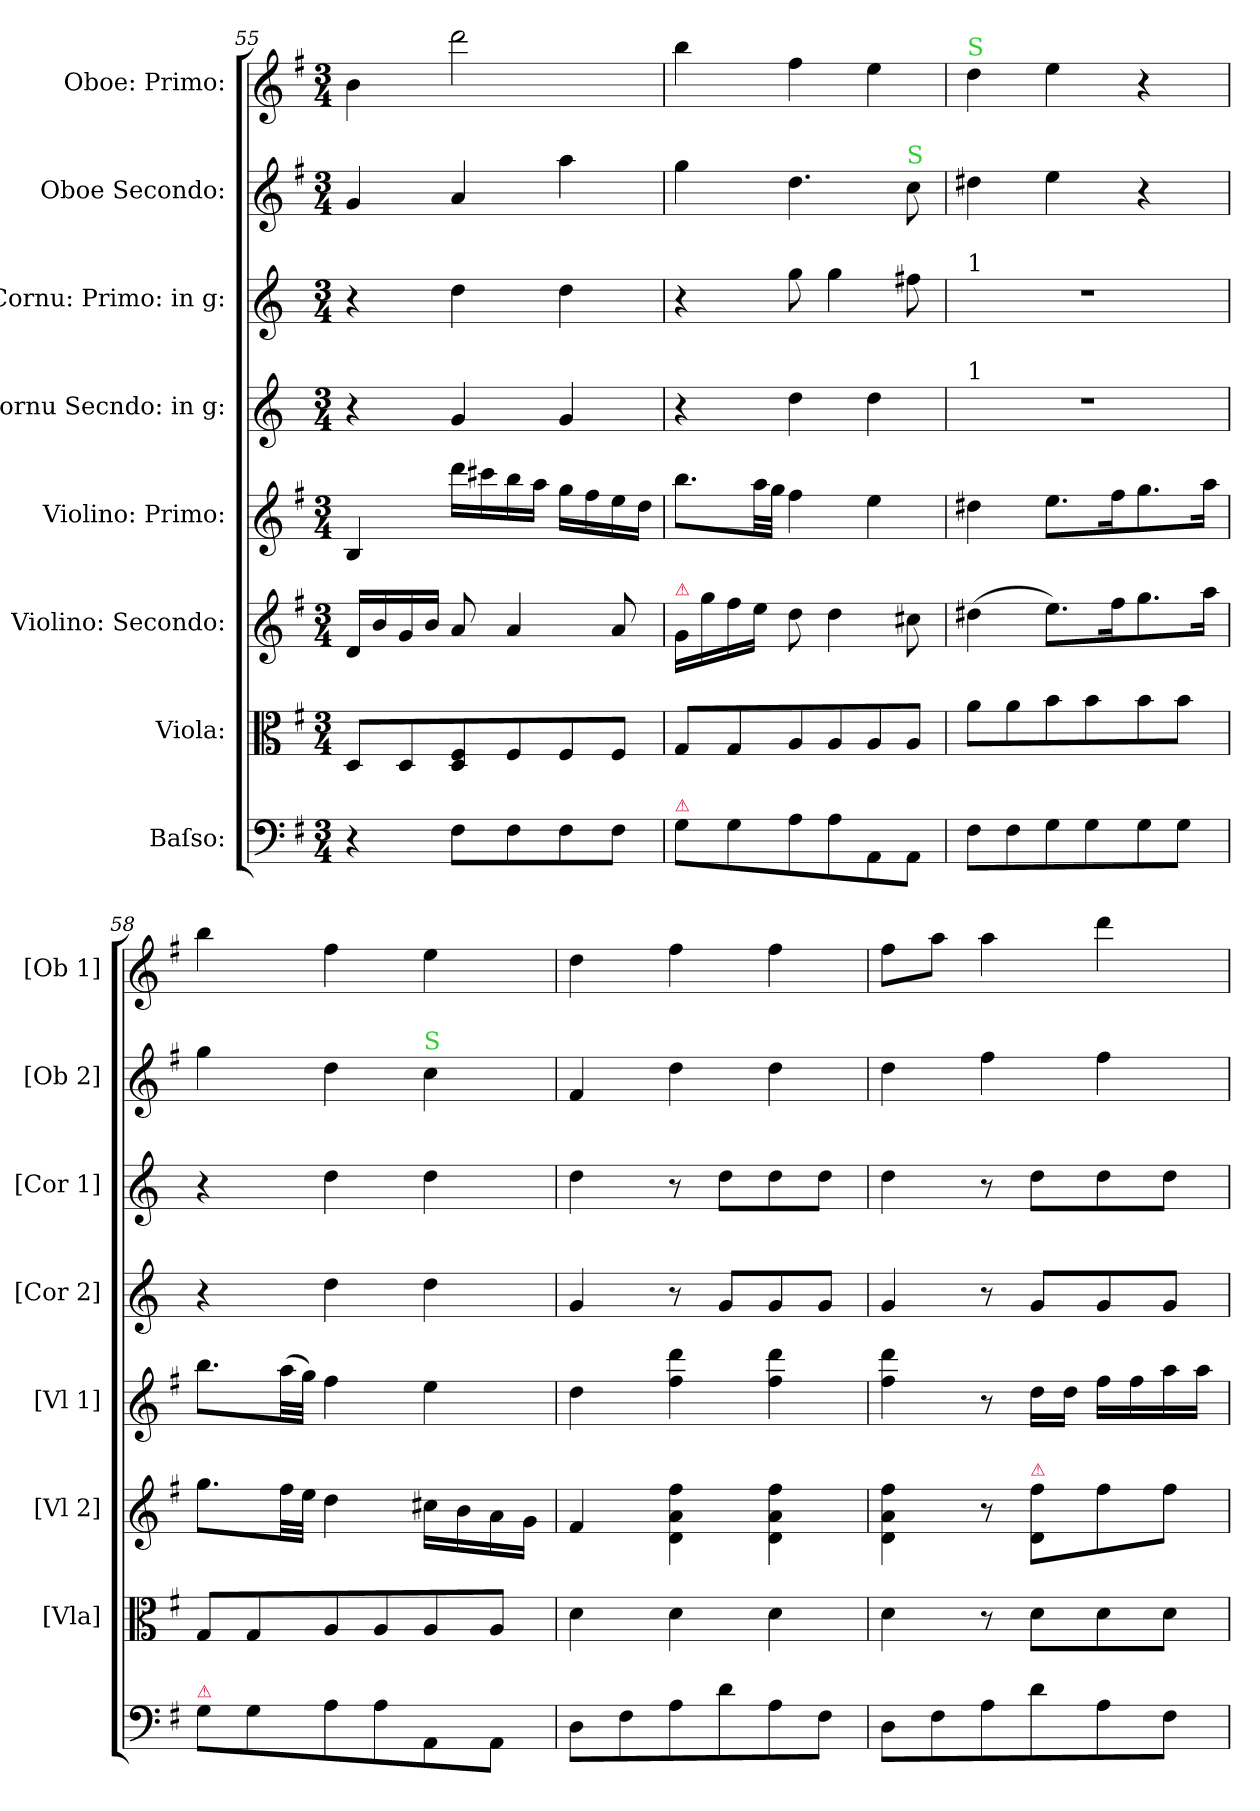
**kern	**kern	**kern	**dynam	**kern	**kern	**kern	**kern	**kern
*part8	*part7	*part6	*part6	*part5	*part4	*part3	*part2	*part1
*staff8	*staff7	*staff6	*staff6	*staff5	*staff4	*staff3	*staff2	*staff1
*I"Baſso:	*I"Viola:	*I"Violino: Secondo:	*	*I"Violino: Primo:	*I"Cornu Secndo: in g:	*I"Cornu: Primo: in g:	*I"Oboe Secondo:	*I"Oboe: Primo:
*	*I'[Vla]	*I'[Vl 2]	*	*I'[Vl 1]	*I'[Cor 2]	*I'[Cor 1]	*I'[Ob 2]	*I'[Ob 1]
*clefF4	*clefC3	*clefG2	*	*clefG2	*clefG2	*clefG2	*clefG2	*clefG2
*	*	*	*	*	*ITrd3c5	*ITrd3c5	*	*
*k[f#]	*k[f#]	*k[f#]	*	*k[f#]	*k[f#]	*k[f#]	*k[f#]	*k[f#]
*G:	*G:	*G:	*	*G:	*	*	*G:	*G:
*M3/4	*M3/4	*M3/4	*	*M3/4	*M3/4	*M3/4	*M3/4	*M3/4
=55	=55	=55	=55	=55	=55	=55	=55	=55
4r	8D/L	16d/LL	.	4B/	4r	4r	4g/	4b\
.	.	16b/	.	.	.	.	.	.
.	8D/	16g/	.	.	.	.	.	.
.	.	16b/JJ	.	.	.	.	.	.
8F#\L	8D/ 8F#/	8a/	.	16ddd\LL	4d/	4a\	4a/	2ddd\
.	.	.	.	16ccc#X\	.	.	.	.
8F#\	8F#/	4a/	.	16bb\	.	.	.	.
.	.	.	.	16aa\JJ	.	.	.	.
8F#\	8F#/	.	.	16gg\LL	4d/	4a\	4aa\	.
.	.	.	.	16ff#\	.	.	.	.
8F#\J	8F#/J	8a/	.	16ee\	.	.	.	.
.	.	.	.	16dd\JJ	.	.	.	.
=56	=56	=56	=56	=56	=56	=56	=56	=56
!	!	!LO:TX:a:color=crimson:t=⚠	!	!	!	!	!	!
!LO:TX:a:color=crimson:t=⚠	!	!	!	!	!	!	!	!
!	!	!	!LO:DY:rj	!	!	!	!	!
8G\L	8G/L	16g/LL	for&colon;	8.bb\L	4r	4r	4gg\	4bb\
.	.	16gg\	.	.	.	.	.	.
8G\	8G/	16ff#\	.	.	.	.	.	.
.	.	16ee\JJ	.	32aa\LL	.	.	.	.
.	.	.	.	32gg\JJJ	.	.	.	.
8A\	8A/	8dd\	.	4ff#\	4a\	8dd\	4.dd\	4ff#\
8A\	8A/	4dd\	.	.	.	4dd\	.	.
8AA/	8A/	.	.	4ee\	4a\	.	.	4ee\
!	!	!	!	!	!	!	!LO:TX:a:color=limegreen:t=S	!
8AA/J	8A/J	8cc#X\	.	.	.	8cc#X\	8cc\	.
=57	=57	=57	=57	=57	=57	=57	=57	=57
!	!	!	!	!	!	!	!	!LO:TX:a:color=limegreen:t=S
!	!	!	!	!	!	!LO:TX:a:t=1	!	!
!	!	!	!	!	!LO:TX:a:t=1	!	!	!
8F#\L	8a\L	(>4dd#X\	.	4dd#X\	2.r	2.r	4dd#X\	4dd\
8F#\	8a\	.	.	.	.	.	.	.
8G\	8b\	8.ee\L)	.	8.ee\L	.	.	4ee\	4ee\
8G\	8b\	.	.	.	.	.	.	.
.	.	16ff#\K	.	16ff#\K	.	.	.	.
8G\	8b\	8.gg\	.	8.gg\	.	.	4r	4r
8G\J	8b\J	.	.	.	.	.	.	.
.	.	16aa\Jk	.	16aa\Jk	.	.	.	.
=58	=58	=58	=58	=58	=58	=58	=58	=58
!LO:TX:a:color=crimson:t=⚠	!	!	!	!	!	!	!	!
8G\L	8G/L	8.gg\L	.	8.bb\L	4r	4r	4gg\	4bb\
8G\	8G/	.	.	.	.	.	.	.
.	.	32ff#\LL	.	(>32aa\LL	.	.	.	.
.	.	32ee\JJJ	.	32gg\JJJ)	.	.	.	.
8A\	8A/	4dd\	.	4ff#\	4a\	4a\	4dd\	4ff#\
8A\	8A/	.	.	.	.	.	.	.
!	!	!	!	!	!	!	!LO:TX:a:color=limegreen:t=S	!
8AA/	8A/	16cc#X\LL	.	4ee\	4a\	4a\	4cc\	4ee\
.	.	16b\	.	.	.	.	.	.
8AA/J	8A/J	16a\	.	.	.	.	.	.
.	.	16g\JJ	.	.	.	.	.	.
=59	=59	=59	=59	=59	=59	=59	=59	=59
8D\L	4d\	4f#/	.	4dd\	4d/	4a\	4f#/	4dd\
8F#\	.	.	.	.	.	.	.	.
8A\	4d\	4d\ 4a\ 4ff#\	.	4ff#\ 4ddd\	8r	8r	4dd\	4ff#\
8d\	.	.	.	.	8d/L	8a\L	.	.
8A\	4d\	4d\ 4a\ 4ff#\	.	4ff#\ 4ddd\	8d/	8a\	4dd\	4ff#\
8F#\J	.	.	.	.	8d/J	8a\J	.	.
=60	=60	=60	=60	=60	=60	=60	=60	=60
8D\L	4d\	4d\ 4a\ 4ff#\	.	4ff#\ 4ddd\	4d/	4a\	4dd\	8ff#\L
8F#\	.	.	.	.	.	.	.	8aa\J
8A\	8r	8r	.	8r	8r	8r	4ff#\	4aa\
!	!	!LO:TX:a:color=crimson:t=⚠	!	!	!	!	!	!
8d\	8d\L	8d\ 8ff#\L	.	16dd\LL	8d/L	8a\L	.	.
.	.	.	.	16dd\JJ	.	.	.	.
8A\	8d\	8ff#\	.	16ff#\LL	8d/	8a\	4ff#\	4ddd\
.	.	.	.	16ff#\	.	.	.	.
8F#\J	8d\J	8ff#\J	.	16aa\	8d/J	8a\J	.	.
.	.	.	.	16aa\JJ	.	.	.	.
=	=	=	=	=	=	=	=	=
*-	*-	*-	*-	*-	*-	*-	*-	*-
